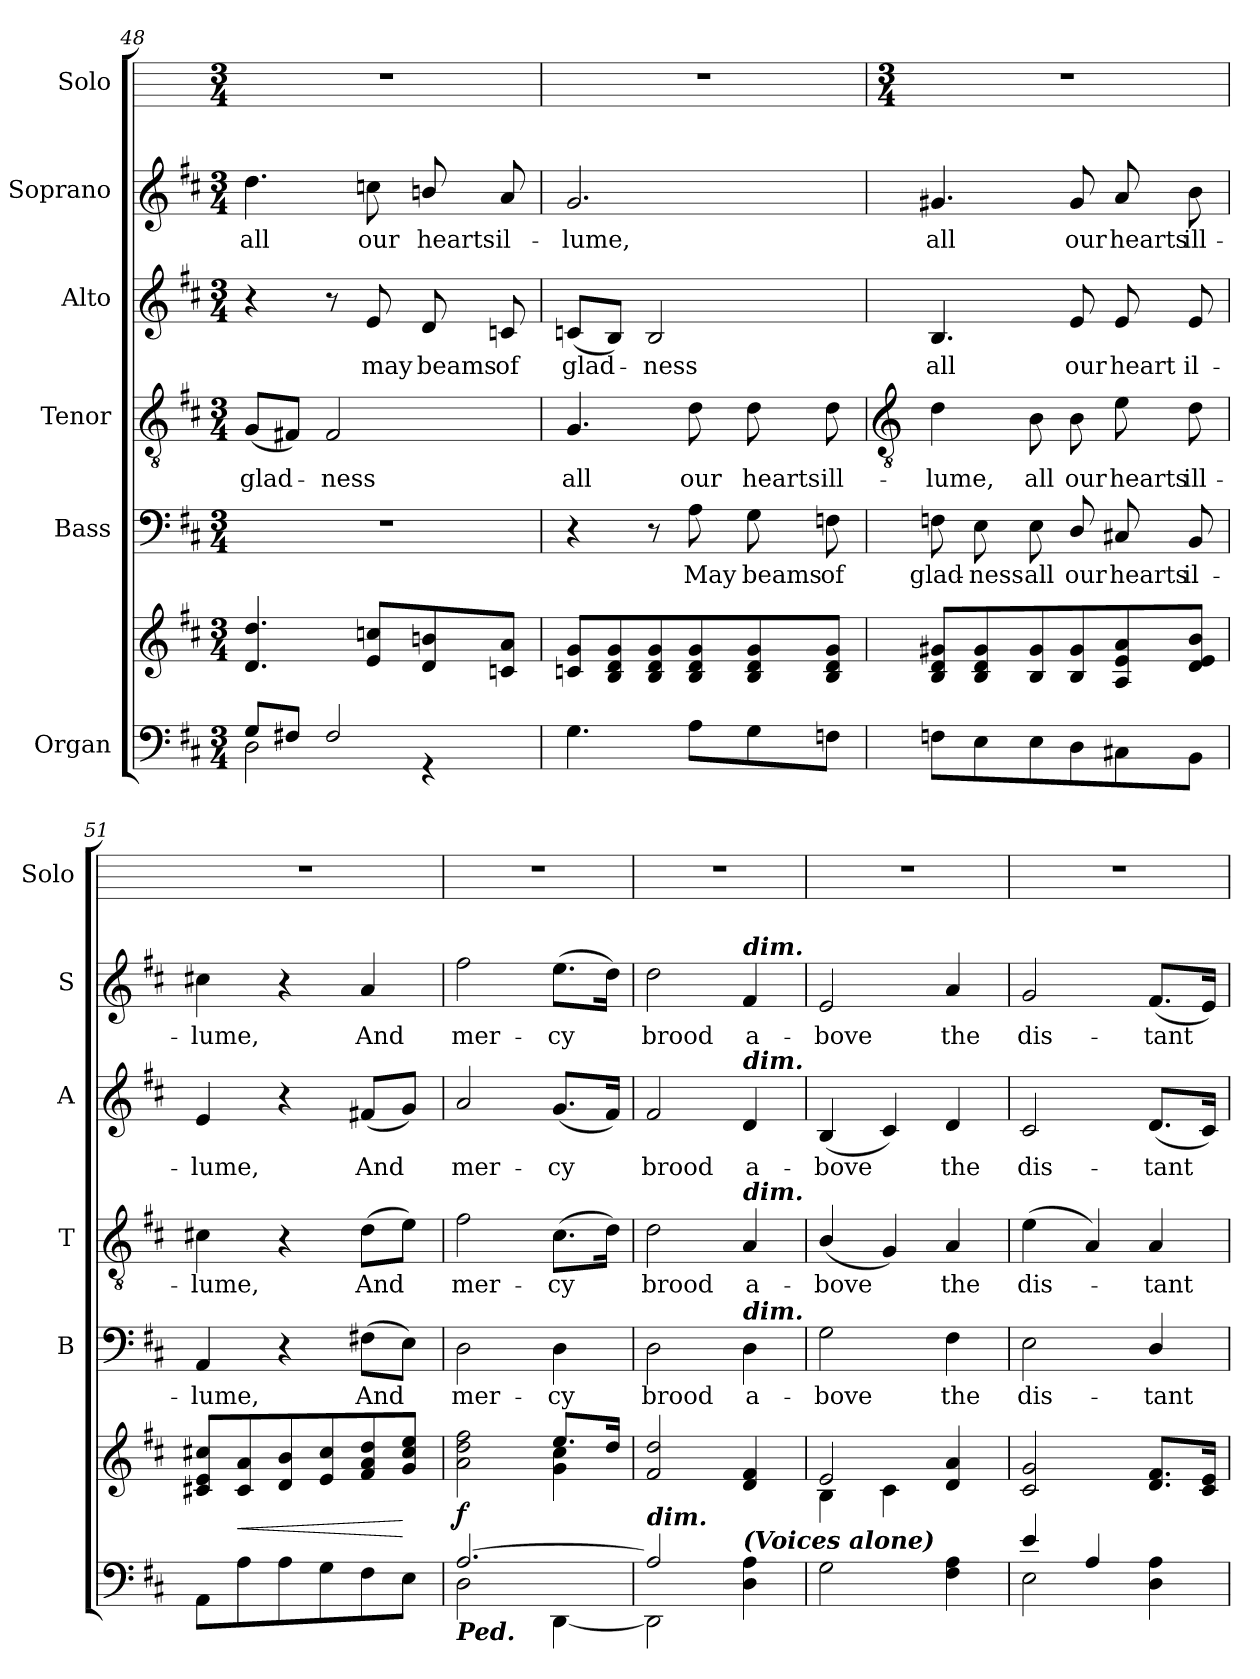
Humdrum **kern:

**kern	**kern	**dynam	**kern	**text	**kern	**text	**kern	**text	**kern	**text	**kern
*part6	*part6	*part6	*part5	*part5	*part4	*part4	*part3	*part3	*part2	*part2	*part1
*staff7	*staff6	*staff6/7	*staff5	*staff5	*staff4	*staff4	*staff3	*staff3	*staff2	*staff2	*staff1
*I"Organ	*	*	*I"Bass	*	*I"Tenor	*	*I"Alto	*	*I"Soprano	*	*I"Solo
*	*	*	*I'B	*	*I'T	*	*I'A	*	*I'S	*	*I'Solo
*clefF4	*clefG2	*	*clefF4	*	*clefGv2	*	*clefG2	*	*clefG2	*	*
*k[f#c#]	*k[f#c#]	*	*k[f#c#]	*	*k[f#c#]	*	*k[f#c#]	*	*k[f#c#]	*	*
*D:	*D:	*	*D:	*	*D:	*	*D:	*	*D:	*	*
*M3/4	*M3/4	*	*M3/4	*	*M3/4	*	*M3/4	*	*M3/4	*	*M3/4
=48	=48	=48	=48	=48	=48	=48	=48	=48	=48	=48	=48
*^	*	*	*	*	*	*	*	*	*	*	*
!	!	!	!	!LO:N:vis=1	!	!	!LO:LY:b	!	!	!	!LO:LY:b	!
8G/L	2D\	4.d 4.dd	.	2.r	.	(<8GL	glad-	4r	.	4.dd	all	2.r
8F#X/J	.	.	.	.	.	8F#XJ)	.	.	.	.	.	.
!	!	!	!	!	!	!	!LO:LY:b	!	!	!	!	!
2F#/	.	.	.	.	.	2F#	ness	8r	.	.	.	.
!	!	!	!	!	!	!	!	!	!LO:LY:b	!	!LO:LY:b	!
.	.	8e 8ccnL	.	.	.	.	.	8e	may	8ccn	our	.
!	!	!	!	!	!	!	!	!	!LO:LY:b	!	!LO:LY:b	!
.	4r	8d/ 8bn/	.	.	.	.	.	8d/	beams	8bn/	hearts	.
!	!	!	!	!	!	!	!	!	!LO:LY:b	!	!LO:LY:b	!
.	.	8cn 8aJ	.	.	.	.	.	8cn	of	8a	il-	.
=49	=49	=49	=49	=49	=49	=49	=49	=49	=49	=49	=49	=49
!	!	!	!	!	!	!	!LO:LY:b	!	!LO:LY:b	!	!LO:LY:b	!
2.ryy	4.G\	8cn 8gL	.	4r	.	4.G	all	(<8cnL	glad-	2.g	-lume,	2.r
.	.	8B 8d 8g	.	.	.	.	.	8BJ)	.	.	.	.
!	!	!	!	!	!	!	!	!	!LO:LY:b	!	!	!
.	.	8B 8d 8g	.	8r	.	.	.	2B	ness	.	.	.
!	!	!	!	!	!LO:LY:b	!	!LO:LY:b	!	!	!	!	!
.	8A\L	8B 8d 8g	.	8A	May	8d	our	.	.	.	.	.
!	!	!	!	!	!LO:LY:b	!	!LO:LY:b	!	!	!	!	!
.	8G\	8B 8d 8g	.	8G	beams	8d	hearts	.	.	.	.	.
!	!	!	!	!	!LO:LY:b	!	!LO:LY:b	!	!	!	!	!
.	8Fn\J	8B 8d 8gJ	.	8Fn	of	8d	ill-	.	.	.	.	.
!!LO:LB:g=z
=50	=50	=50	=50	=50	=50	=50	=50	=50	=50	=50	=50	=50
*	*	*	*	*	*	*clefGv2	*	*	*	*	*	*
*	*	*	*	*	*	*	*	*	*	*	*	*M3/4
*	*	*^	*	*	*	*	*	*	*	*	*	*
!	!	!	!	!	!	!LO:LY:b	!	!LO:LY:b	!	!LO:LY:b	!	!LO:LY:b	!
2ryy	8Fn\L	8B 8d 8g#XL	2ryy	.	8Fn	glad-	4d	-lume,	4.B	all	4.g#X	all	2.r
!	!	!	!	!	!	!LO:LY:b	!	!	!	!	!	!	!
.	8E\	8B 8d 8g#	.	.	8E	-ness	.	.	.	.	.	.	.
!	!	!	!	!	!	!LO:LY:b	!	!LO:LY:b	!	!	!	!	!
.	8E\	8B 8g#	.	.	8E	all	8B	all	.	.	.	.	.
!	!	!	!	!	!	!LO:LY:b	!	!LO:LY:b	!	!LO:LY:b	!	!LO:LY:b	!
.	8D/	8B 8g#	.	.	8D/	our	8B	our	8e	our	8g#	our	.
!	!	!	!	!	!	!LO:LY:b	!	!LO:LY:b	!	!LO:LY:b	!	!LO:LY:b	!
8ryy	8C#X\	8A 8e 8a	8ryy	.	8C#X	hearts	8e	hearts	8e	heart	8a	hearts	.
!	!	!	!	!	!	!LO:LY:b	!	!LO:LY:b	!	!LO:LY:b	!	!LO:LY:b	!
8ryy	8BB\J	8d 8e 8bJ	8ryy	.	8BB	il-	8d	ill-	8e	il-	8b	ill-	.
=51	=51	=51	=51	=51	=51	=51	=51	=51	=51	=51	=51	=51	=51
!	!	!	!	!	!	!LO:LY:b	!	!LO:LY:b	!	!LO:LY:b	!	!LO:LY:b	!
2.ryy	8AA\L	8c#X 8e 8cc#XL	2.ryy	.	4AA	-lume,	4c#X	-lume,	4e	-lume,	4cc#X	-lume,	2.r
!	!	!	!	!LO:HP:b	!	!	!	!	!	!	!	!	!
.	8A\	8c# 8a	.	<	.	.	.	.	.	.	.	.	.
.	8A\	8d 8b	.	.	4r	.	4r	.	4r	.	4r	.	.
.	8G\	8e 8cc#	.	.	.	.	.	.	.	.	.	.	.
!	!	!	!	!	!	!LO:LY:b	!	!LO:LY:b	!	!LO:LY:b	!	!LO:LY:b	!
.	8F#\	8f# 8a 8dd	.	.	(>8F#XL	And	(>8dL	And	(<8f#XL	And	4a	And	.
.	8E\J	8g 8cc# 8eeJ	.	[	8EJ)	.	8eJ)	.	8gJ)	.	.	.	.
=52	=52	=52	=52	=52	=52	=52	=52	=52	=52	=52	=52	=52	=52
!LO:TX:b:Bi:t=Ped.	!	!	!	!	!	!	!	!	!	!	!	!	!
!	!	!	!	!LO:DY:a=2	!	!LO:LY:b	!	!LO:LY:b	!	!LO:LY:b	!	!LO:LY:b	!
[2.A/	2D\	2a\ 2dd\ 2ff#\	2ryy	f	2D	mer-	2f#	mer-	2a	mer-	2ff#	mer-	2.r
!	!	!	!	!	!	!LO:LY:b	!	!LO:LY:b	!	!LO:LY:b	!	!LO:LY:b	!
.	[4DD\	8.ee/L	4g\ 4cc#\	.	4D	-cy	(>8.c#L	-cy	(<8.gL	-cy	(>8.eeL	-cy	.
.	.	16dd/J	.	.	.	.	16dJ)	.	16f#J)	.	16ddJ)	.	.
=53	=53	=53	=53	=53	=53	=53	=53	=53	=53	=53	=53	=53	=53
!LO:TX:a:Bi:t=dim.	!	!	!	!	!	!	!	!	!	!	!	!	!
!	!	!	!	!	!	!LO:LY:b	!	!LO:LY:b	!	!LO:LY:b	!	!LO:LY:b	!
2A/]	2DD\]	2f# 2dd	2.ryy	.	2D	brood	2d	brood	2f#	brood	2dd	brood	2.r
!	!	!	!	!	!	!	!	!	!	!	!LO:TX:a:Bi:t=dim.	!	!
!	!	!	!	!	!	!	!	!	!LO:TX:a:Bi:t=dim.	!	!	!	!
!	!	!	!	!	!	!	!LO:TX:a:Bi:t=dim.	!	!	!	!	!	!
!	!	!	!	!	!LO:TX:a:Bi:t=dim.	!	!	!	!	!	!	!	!
!LO:TX:a:Bi:t=(Voices alone)	!	!	!	!	!	!	!	!	!	!	!	!	!
!	!	!	!	!	!	!LO:LY:b	!	!LO:LY:b	!	!LO:LY:b	!	!LO:LY:b	!
4ryy	4D\ 4A\	4d 4f#	.	.	4D	a-	4A	a-	4d	a-	4f#	a-	.
=54	=54	=54	=54	=54	=54	=54	=54	=54	=54	=54	=54	=54	=54
!	!	!	!	!	!	!LO:LY:b	!	!LO:LY:b	!	!LO:LY:b	!	!LO:LY:b	!
2.ryy	2G\	2e	4B\	.	2G	-bove	(<4B/	-bove	(<4B	-bove	2e	-bove	2.r
.	.	.	4c#\	.	.	.	4G)	.	4c#)	.	.	.	.
!	!	!	!	!	!	!LO:LY:b	!	!LO:LY:b	!	!LO:LY:b	!	!LO:LY:b	!
.	4F#\ 4A\	4d 4a	4ryy	.	4F#	the	4A	the	4d	the	4a	the	.
=55	=55	=55	=55	=55	=55	=55	=55	=55	=55	=55	=55	=55	=55
!	!	!	!	!	!	!LO:LY:b	!	!LO:LY:b	!	!LO:LY:b	!	!LO:LY:b	!
4e/	2E\	2c# 2g	2.ryy	.	2E	dis-	(<4e	dis-	2c#	dis-	2g	dis-	2.r
4A/	.	.	.	.	.	.	4A)	.	.	.	.	.	.
!	!	!	!	!	!	!LO:LY:b	!	!LO:LY:b	!	!LO:LY:b	!	!LO:LY:b	!
4ryy	4D\ 4A\	8.d 8.f#L	.	.	4D/	-tant	4A	tant	(<8.dL	-tant	(<8.f#L	-tant	.
.	.	16c# 16eJ	.	.	.	.	.	.	16c#J)	.	16eJ)	.	.
*v	*v	*	*	*	*	*	*	*	*	*	*	*	*
*	*v	*v	*	*	*	*	*	*	*	*	*	*
=	=	=	=	=	=	=	=	=	=	=	=
*-	*-	*-	*-	*-	*-	*-	*-	*-	*-	*-	*-
